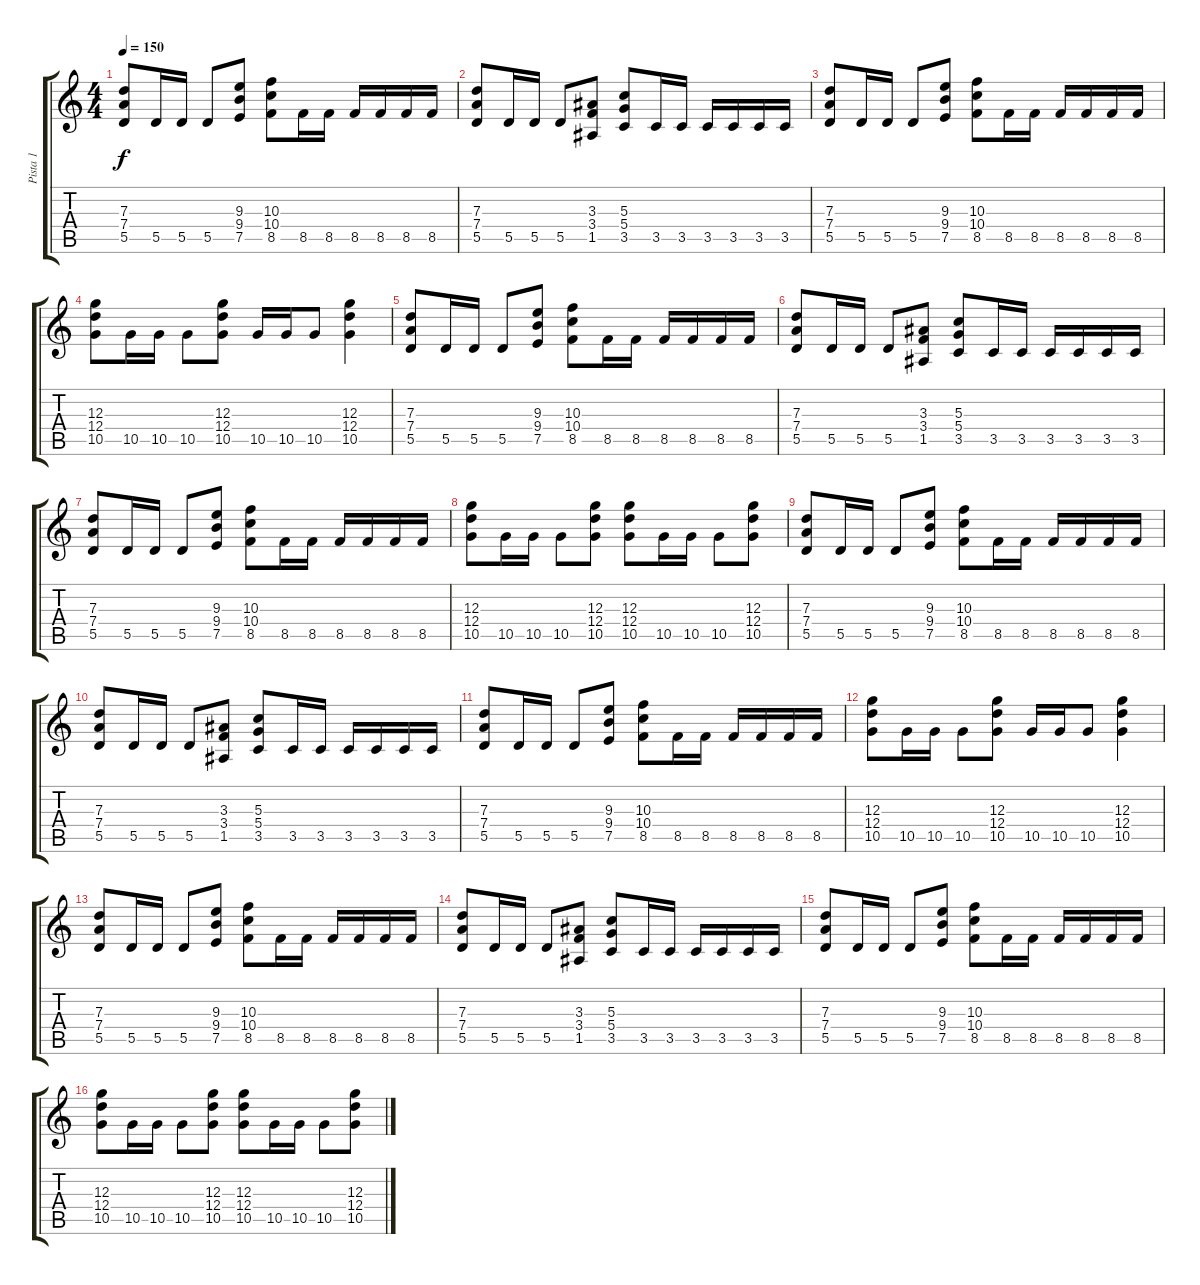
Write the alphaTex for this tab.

\track ("Pista 1" "Pista 1") {instrument distortionguitar}
\staff {score tabs}
\tuning (E4 B3 G3 D3 A2 E2) {hide}
\ts (4 4)
\tempo 150
\clef g2
\ks c
(7.3 7.4 5.5).8{dy f} 5.5.16 5.5.16 5.5.8 (9.3 9.4 7.5).8 (10.3 10.4 8.5).8 8.5.16 8.5.16 8.5.16 8.5.16 8.5.16 8.5.16 |
(7.3 7.4 5.5).8 5.5.16 5.5.16 5.5.8 (3.3 3.4 1.5).8 (5.3 5.4 3.5).8 3.5.16 3.5.16 3.5.16 3.5.16 3.5.16 3.5.16 |
(7.3 7.4 5.5).8 5.5.16 5.5.16 5.5.8 (9.3 9.4 7.5).8 (10.3 10.4 8.5).8 8.5.16 8.5.16 8.5.16 8.5.16 8.5.16 8.5.16 |
(12.3 12.4 10.5).8 10.5.16 10.5.16 10.5.8 (12.3 12.4 10.5).8 10.5.16 10.5.16 10.5.8 (12.3 12.4 10.5).4 |
(7.3 7.4 5.5).8 5.5.16 5.5.16 5.5.8 (9.3 9.4 7.5).8 (10.3 10.4 8.5).8 8.5.16 8.5.16 8.5.16 8.5.16 8.5.16 8.5.16 |
(7.3 7.4 5.5).8 5.5.16 5.5.16 5.5.8 (3.3 3.4 1.5).8 (5.3 5.4 3.5).8 3.5.16 3.5.16 3.5.16 3.5.16 3.5.16 3.5.16 |
(7.3 7.4 5.5).8 5.5.16 5.5.16 5.5.8 (9.3 9.4 7.5).8 (10.3 10.4 8.5).8 8.5.16 8.5.16 8.5.16 8.5.16 8.5.16 8.5.16 |
(12.3 12.4 10.5).8 10.5.16 10.5.16 10.5.8 (12.3 12.4 10.5).8 (12.3 12.4 10.5).8 10.5.16 10.5.16 10.5.8 (12.3 12.4 10.5).8 |
(7.3 7.4 5.5).8 5.5.16 5.5.16 5.5.8 (9.3 9.4 7.5).8 (10.3 10.4 8.5).8 8.5.16 8.5.16 8.5.16 8.5.16 8.5.16 8.5.16 |
(7.3 7.4 5.5).8 5.5.16 5.5.16 5.5.8 (3.3 3.4 1.5).8 (5.3 5.4 3.5).8 3.5.16 3.5.16 3.5.16 3.5.16 3.5.16 3.5.16 |
(7.3 7.4 5.5).8 5.5.16 5.5.16 5.5.8 (9.3 9.4 7.5).8 (10.3 10.4 8.5).8 8.5.16 8.5.16 8.5.16 8.5.16 8.5.16 8.5.16 |
(12.3 12.4 10.5).8 10.5.16 10.5.16 10.5.8 (12.3 12.4 10.5).8 10.5.16 10.5.16 10.5.8 (12.3 12.4 10.5).4 |
(7.3 7.4 5.5).8 5.5.16 5.5.16 5.5.8 (9.3 9.4 7.5).8 (10.3 10.4 8.5).8 8.5.16 8.5.16 8.5.16 8.5.16 8.5.16 8.5.16 |
(7.3 7.4 5.5).8 5.5.16 5.5.16 5.5.8 (3.3 3.4 1.5).8 (5.3 5.4 3.5).8 3.5.16 3.5.16 3.5.16 3.5.16 3.5.16 3.5.16 |
(7.3 7.4 5.5).8 5.5.16 5.5.16 5.5.8 (9.3 9.4 7.5).8 (10.3 10.4 8.5).8 8.5.16 8.5.16 8.5.16 8.5.16 8.5.16 8.5.16 |
(12.3 12.4 10.5).8 10.5.16 10.5.16 10.5.8 (12.3 12.4 10.5).8 (12.3 12.4 10.5).8 10.5.16 10.5.16 10.5.8 (12.3 12.4 10.5).8
